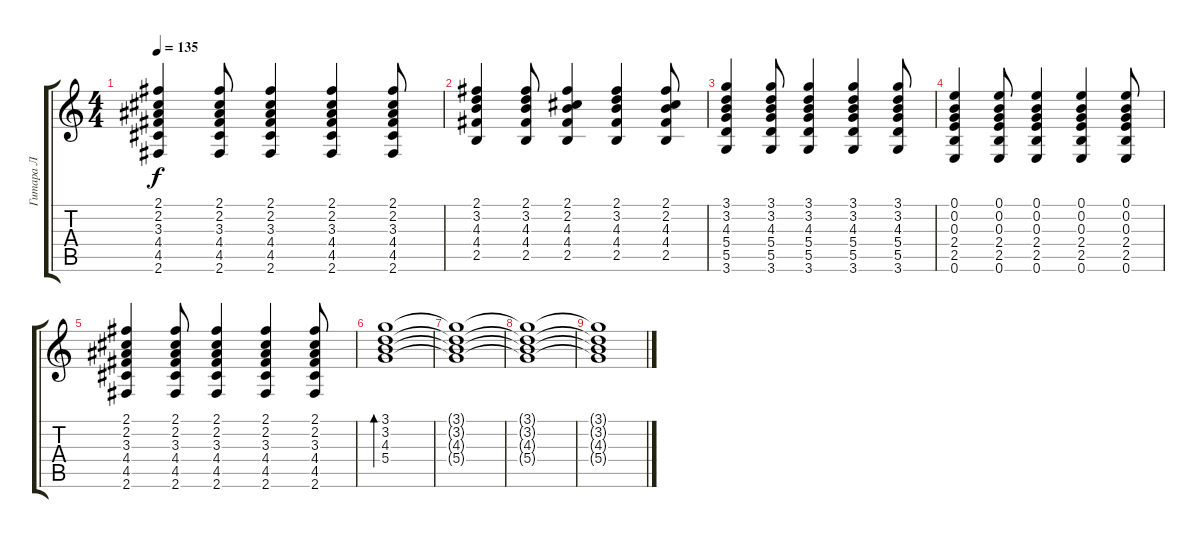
\track ("Гитара Л" "Гитара Л") {instrument distortionguitar}
\staff {score tabs}
\tuning (E4 B3 G3 D3 A2 E2) {hide}
\ts (4 4)
\tempo 135
\clef g2
\ks c
(2.1 2.2 3.3 4.4 4.5 2.6).4{dy f} (2.1 2.2 3.3 4.4 4.5 2.6).8 (2.1 2.2 3.3 4.4 4.5 2.6).4 (2.1 2.2 3.3 4.4 4.5 2.6).4 (2.1 2.2 3.3 4.4 4.5 2.6).8 |
(2.1 3.2 4.3 4.4 2.5).4 (2.1 3.2 4.3 4.4 2.5).8 (2.1 2.2 4.3 4.4 2.5).4 (2.1 3.2 4.3 4.4 2.5).4 (2.1 2.2 4.3 4.4 2.5).8 |
(3.1 3.2 4.3 5.4 5.5 3.6).4{volume 11} (3.1 3.2 4.3 5.4 5.5 3.6).8 (3.1 3.2 4.3 5.4 5.5 3.6).4 (3.1 3.2 4.3 5.4 5.5 3.6).4 (3.1 3.2 4.3 5.4 5.5 3.6).8 |
(0.1 0.2 0.3 2.4 2.5 0.6).4 (0.1 0.2 0.3 2.4 2.5 0.6).8 (0.1 0.2 0.3 2.4 2.5 0.6).4 (0.1 0.2 0.3 2.4 2.5 0.6).4 (0.1 0.2 0.3 2.4 2.5 0.6).8 |
(2.1 2.2 3.3 4.4 4.5 2.6).4 (2.1 2.2 3.3 4.4 4.5 2.6).8 (2.1 2.2 3.3 4.4 4.5 2.6).4 (2.1 2.2 3.3 4.4 4.5 2.6).4 (2.1 2.2 3.3 4.4 4.5 2.6).8 |
(3.1 3.2 4.3 5.4).1{bd 240 volume 0} |
(3.1{t} 3.2{t} 4.3{t} 5.4{t}).1 |
(3.1{t} 3.2{t} 4.3{t} 5.4{t}).1 |
(3.1{t} 3.2{t} 4.3{t} 5.4{t}).1
